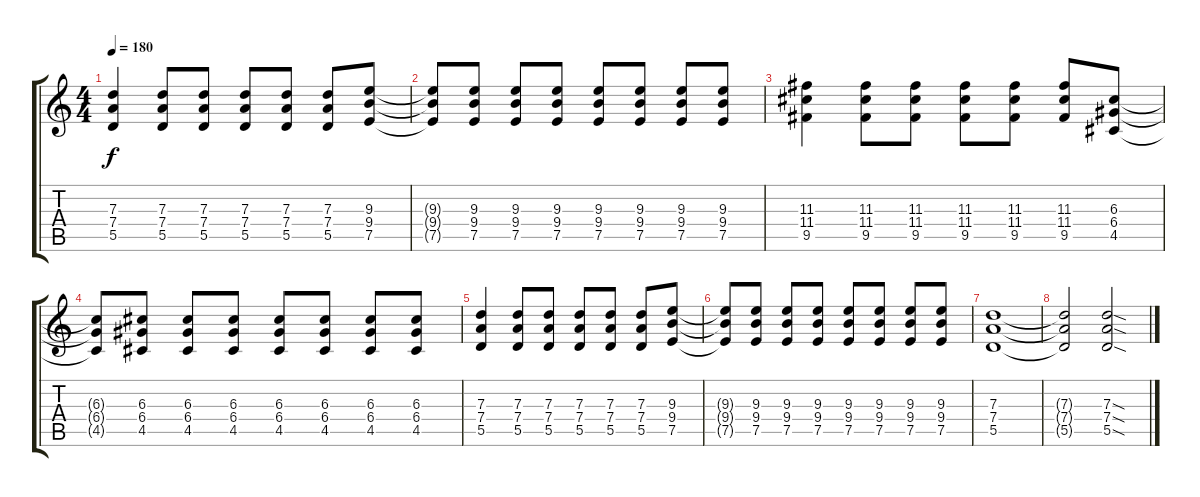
\track "" {instrument overdrivenguitar}
\staff {score tabs}
\tuning (E4 B3 G3 D3 A2 E2) {hide}
\ts (4 4)
\tempo 180
\clef g2
\ks c
(7.3 7.4 5.5).4{dy f} (7.3 7.4 5.5).8 (7.3 7.4 5.5).8 (7.3 7.4 5.5).8 (7.3 7.4 5.5).8 (7.3 7.4 5.5).8 (9.3 9.4 7.5).8 |
(9.3{t} 9.4{t} 7.5{t}).8 (9.3 9.4 7.5).8 (9.3 9.4 7.5).8 (9.3 9.4 7.5).8 (9.3 9.4 7.5).8 (9.3 9.4 7.5).8 (9.3 9.4 7.5).8 (9.3 9.4 7.5).8 |
(11.3 11.4 9.5).4 (11.3 11.4 9.5).8 (11.3 11.4 9.5).8 (11.3 11.4 9.5).8 (11.3 11.4 9.5).8 (11.3 11.4 9.5).8 (6.3 6.4 4.5).8 |
(6.3{t} 6.4{t} 4.5{t}).8 (6.3 6.4 4.5).8 (6.3 6.4 4.5).8 (6.3 6.4 4.5).8 (6.3 6.4 4.5).8 (6.3 6.4 4.5).8 (6.3 6.4 4.5).8 (6.3 6.4 4.5).8 |
(7.3 7.4 5.5).4 (7.3 7.4 5.5).8 (7.3 7.4 5.5).8 (7.3 7.4 5.5).8 (7.3 7.4 5.5).8 (7.3 7.4 5.5).8 (9.3 9.4 7.5).8 |
(9.3{t} 9.4{t} 7.5{t}).8 (9.3 9.4 7.5).8 (9.3 9.4 7.5).8 (9.3 9.4 7.5).8 (9.3 9.4 7.5).8 (9.3 9.4 7.5).8 (9.3 9.4 7.5).8 (9.3 9.4 7.5).8 |
(7.3 7.4 5.5).1 |
(7.3{t} 7.4{t} 5.5{t}).2 (7.3{sod} 7.4{sod} 5.5{sod}).2
